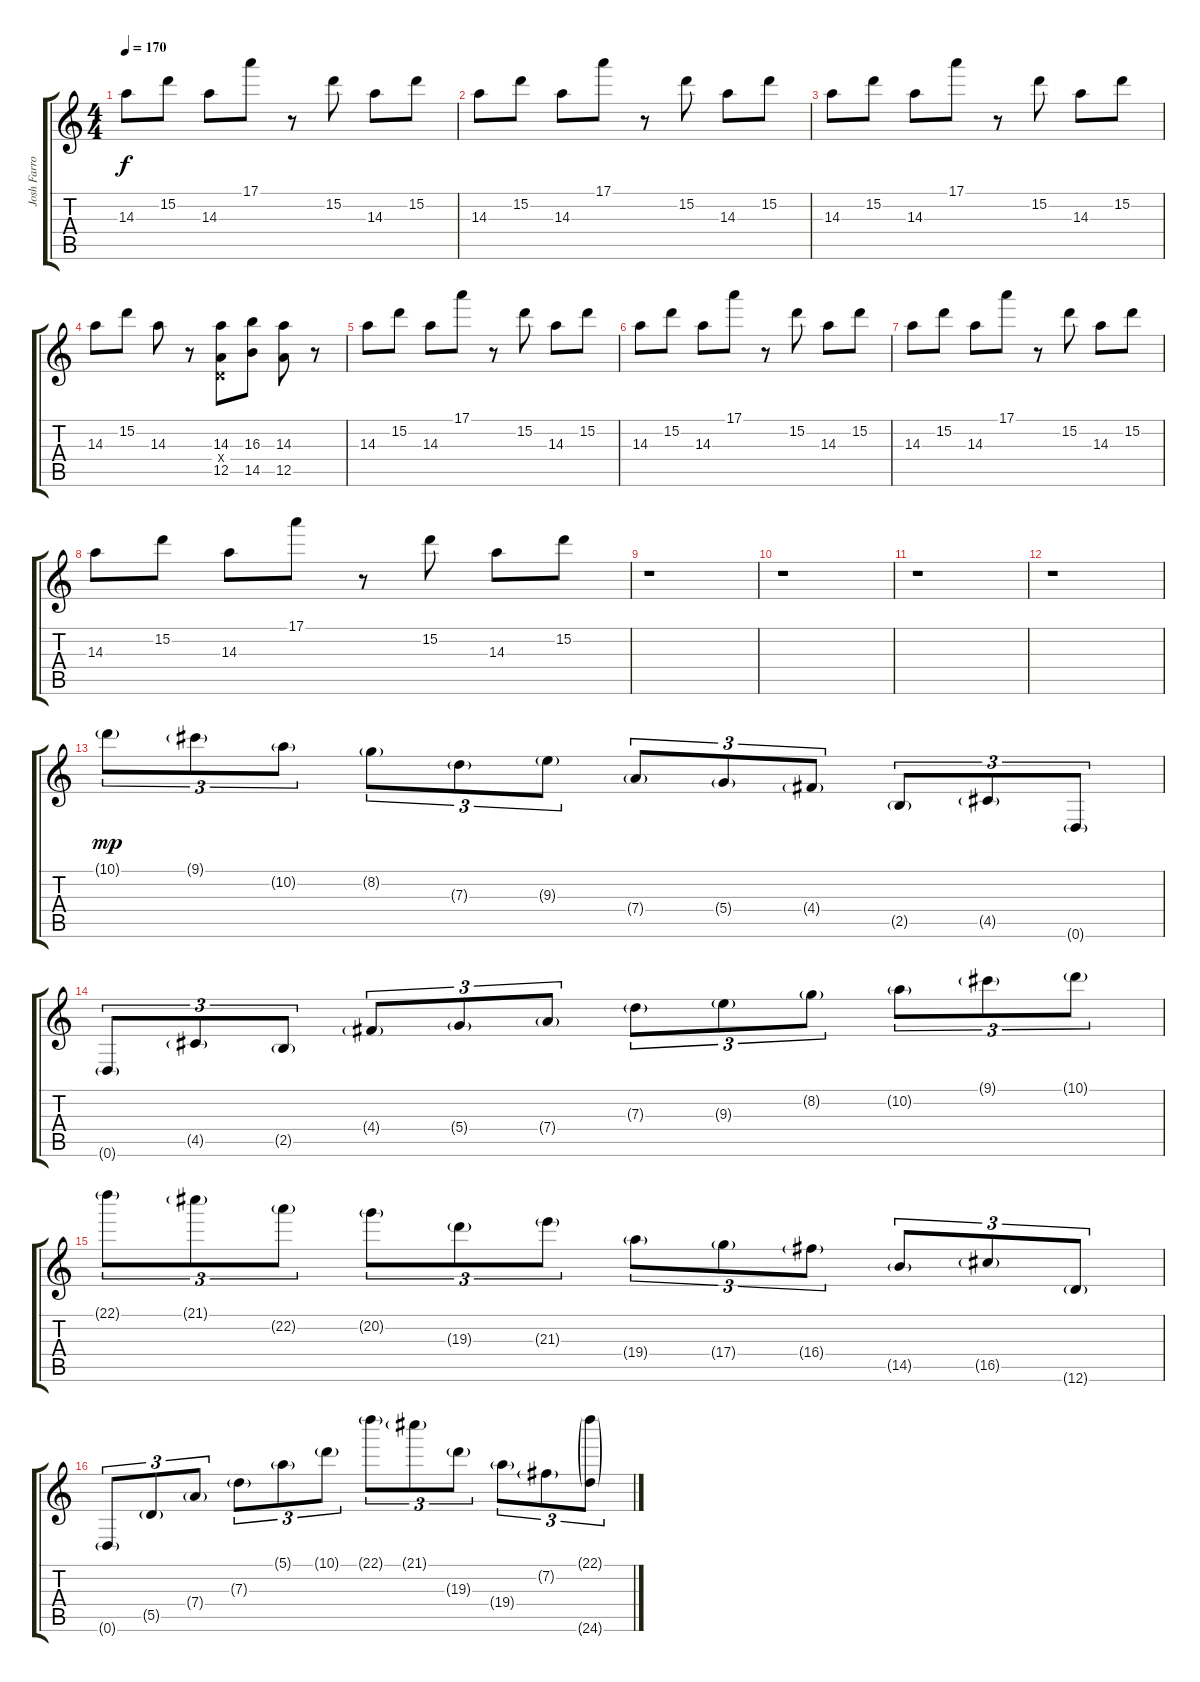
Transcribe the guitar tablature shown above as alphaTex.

\track ("Josh Farro Lead" "Josh Farro") {instrument distortionguitar}
\staff {score tabs}
\tuning (E4 B3 G3 D3 A2 D2) {hide}
\ts (4 4)
\tempo 170
\clef g2
\ks c
14.3.8{dy f} 15.2.8 14.3.8 17.1.8 r.8 15.2.8 14.3.8 15.2.8 |
14.3.8 15.2.8 14.3.8 17.1.8 r.8 15.2.8 14.3.8 15.2.8 |
14.3.8 15.2.8 14.3.8 17.1.8 r.8 15.2.8 14.3.8 15.2.8 |
14.3.8 15.2.8 14.3.8 r.8 (14.3 0.4{x} 12.5).8 (16.3 14.5).8 (14.3 12.5).8 r.8 |
14.3.8 15.2.8 14.3.8 17.1.8 r.8 15.2.8 14.3.8 15.2.8 |
14.3.8 15.2.8 14.3.8 17.1.8 r.8 15.2.8 14.3.8 15.2.8 |
14.3.8 15.2.8 14.3.8 17.1.8 r.8 15.2.8 14.3.8 15.2.8 |
14.3.8 15.2.8 14.3.8 17.1.8 r.8 15.2.8 14.3.8 15.2.8 |
r.1 |
r.1 |
r.1 |
r.1 |
10.1{g}.8{tu (3 2) dy mp} 9.1{g}.8{tu (3 2)} 10.2{g}.8{tu (3 2)} 8.2{g}.8{tu (3 2)} 7.3{g}.8{tu (3 2)} 9.3{g}.8{tu (3 2)} 7.4{g}.8{tu (3 2)} 5.4{g}.8{tu (3 2)} 4.4{g}.8{tu (3 2)} 2.5{g}.8{tu (3 2)} 4.5{g}.8{tu (3 2)} 0.6{g}.8{tu (3 2)} |
0.6{g}.8{tu (3 2)} 4.5{g}.8{tu (3 2)} 2.5{g}.8{tu (3 2)} 4.4{g}.8{tu (3 2)} 5.4{g}.8{tu (3 2)} 7.4{g}.8{tu (3 2)} 7.3{g}.8{tu (3 2)} 9.3{g}.8{tu (3 2)} 8.2{g}.8{tu (3 2)} 10.2{g}.8{tu (3 2)} 9.1{g}.8{tu (3 2)} 10.1{g}.8{tu (3 2)} |
22.1{g}.8{tu (3 2)} 21.1{g}.8{tu (3 2)} 22.2{g}.8{tu (3 2)} 20.2{g}.8{tu (3 2)} 19.3{g}.8{tu (3 2)} 21.3{g}.8{tu (3 2)} 19.4{g}.8{tu (3 2)} 17.4{g}.8{tu (3 2)} 16.4{g}.8{tu (3 2)} 14.5{g}.8{tu (3 2)} 16.5{g}.8{tu (3 2)} 12.6{g}.8{tu (3 2)} |
0.6{g}.8{tu (3 2)} 5.5{g}.8{tu (3 2)} 7.4{g}.8{tu (3 2)} 7.3{g}.8{tu (3 2)} 5.1{g}.8{tu (3 2)} 10.1{g}.8{tu (3 2)} 22.1{g}.8{tu (3 2)} 21.1{g}.8{tu (3 2)} 19.3{g}.8{tu (3 2)} 19.4{g}.8{tu (3 2)} 7.2{g}.8{tu (3 2)} (22.1{g} 24.6{g}).8{tu (3 2)}
